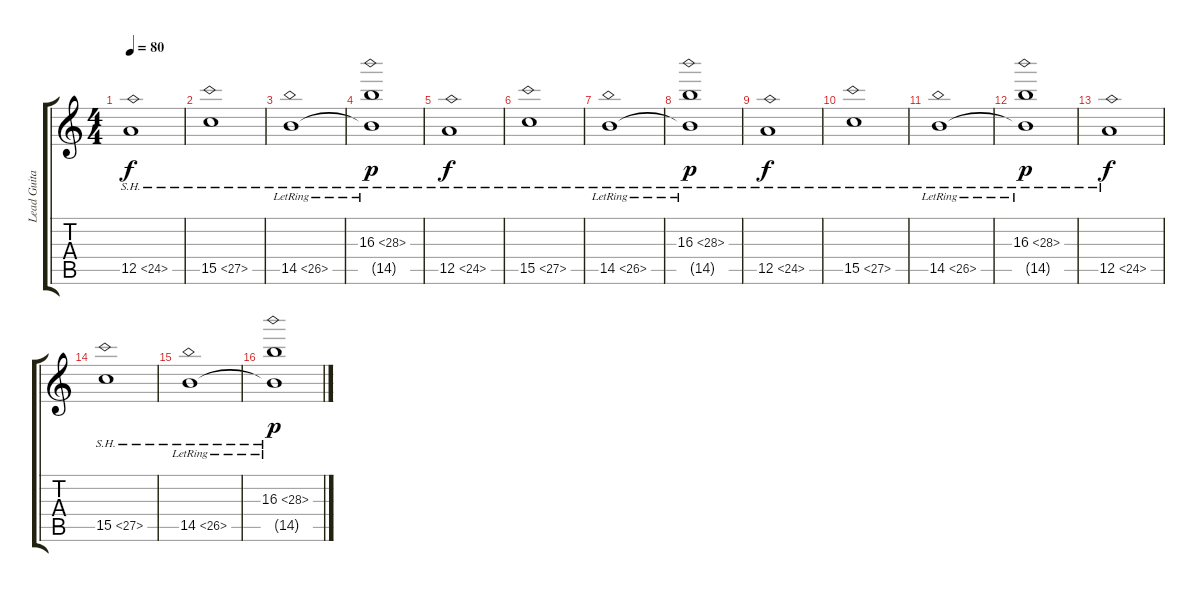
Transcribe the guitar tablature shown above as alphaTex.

\track ("Lead Guitar (jón şor birgisson)" "Lead Guita") {instrument distortionguitar}
\staff {score tabs}
\tuning (E4 B3 G3 D3 A2 E2) {hide}
\ts (4 4)
\tempo 80
\clef g2
\ks c
12.5{sh 12}.1{dy f} |
15.5{sh 12}.1 |
14.5{sh 12 lr}.1 |
(16.3{sh 12 lr} 14.5{t}).1{dy p} |
12.5{sh 12}.1{dy f} |
15.5{sh 12}.1 |
14.5{sh 12 lr}.1 |
(16.3{sh 12 lr} 14.5{t}).1{dy p} |
12.5{sh 12}.1{dy f} |
15.5{sh 12}.1 |
14.5{sh 12 lr}.1 |
(16.3{sh 12 lr} 14.5{t}).1{dy p} |
12.5{sh 12}.1{dy f} |
15.5{sh 12}.1 |
14.5{sh 12 lr}.1 |
(16.3{sh 12 lr} 14.5{t}).1{dy p}
